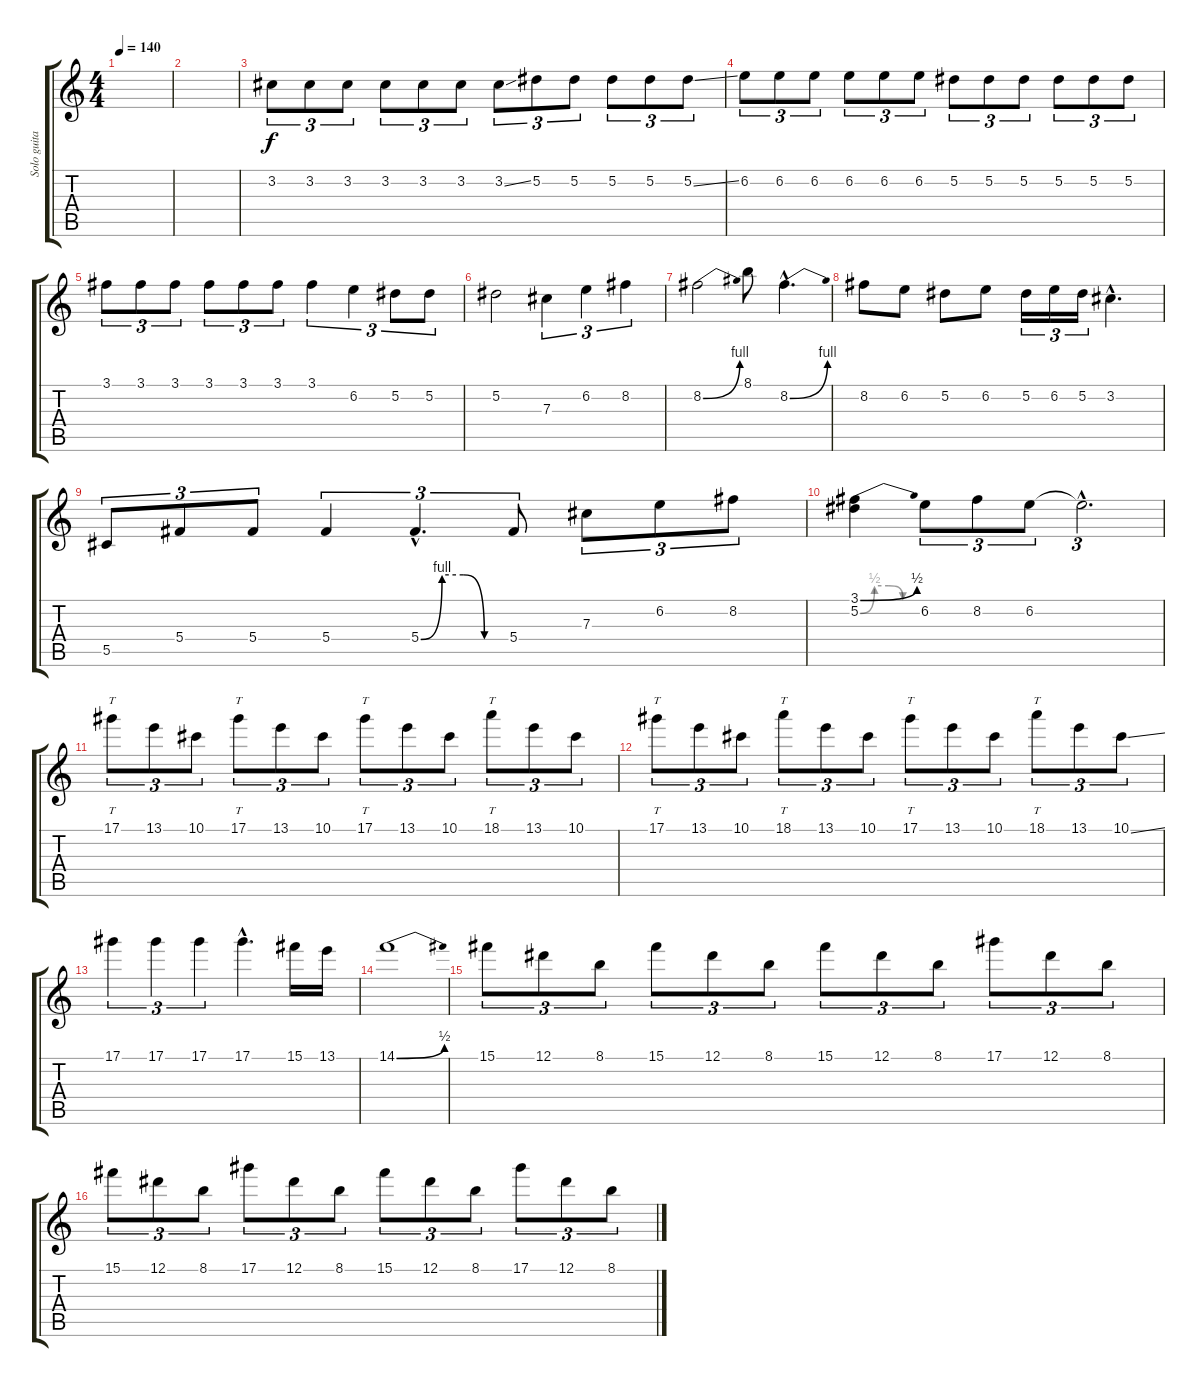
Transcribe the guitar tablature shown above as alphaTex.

\track ("Solo guitar 1" "Solo guita") {instrument overdrivenguitar}
\staff {score tabs}
\tuning (Eb4 Bb3 Gb3 Db3 Ab2 Db2) {hide}
\ts (4 4)
\tempo 140
\clef g2
\ks c
|
|
3.2.8{tu (3 2)} 3.2.8{tu (3 2)} 3.2.8{tu (3 2)} 3.2.8{tu (3 2)} 3.2.8{tu (3 2)} 3.2.8{tu (3 2)} 3.2{ss}.8{tu (3 2)} 5.2.8{tu (3 2)} 5.2.8{tu (3 2)} 5.2.8{tu (3 2)} 5.2.8{tu (3 2)} 5.2{ss}.8{tu (3 2)} |
6.2.8{tu (3 2)} 6.2.8{tu (3 2)} 6.2.8{tu (3 2)} 6.2.8{tu (3 2)} 6.2.8{tu (3 2)} 6.2.8{tu (3 2)} 5.2.8{tu (3 2)} 5.2.8{tu (3 2)} 5.2.8{tu (3 2)} 5.2.8{tu (3 2)} 5.2.8{tu (3 2)} 5.2.8{tu (3 2)} |
3.1.8{tu (3 2)} 3.1.8{tu (3 2)} 3.1.8{tu (3 2)} 3.1.8{tu (3 2)} 3.1.8{tu (3 2)} 3.1.8{tu (3 2)} 3.1.4{tu (3 2)} 6.2.4{tu (3 2)} 5.2.8{tu (3 2)} 5.2.8{tu (3 2)} |
5.2.2 7.3.4{tu (3 2)} 6.2.4{tu (3 2)} 8.2.4{tu (3 2)} |
8.2{be (bend 0 0 60 4)}.2 8.1.8 8.2{be (bend 0 0 60 4) hac}.4{d} |
8.2.8 6.2.8 5.2.8 6.2.8 5.2.16{tu (3 2)} 6.2.16{tu (3 2)} 5.2.16{tu (3 2)} 3.2{hac}.4{d} |
5.5.8{tu (3 2)} 5.4.8{tu (3 2)} 5.4.8{tu (3 2)} 5.4.4{tu (3 2)} 5.4{be (custom 0 0 15 4 30 4 45 0 60 0) hac}.4{d tu (3 2)} 5.4.8{tu (3 2)} 7.3.8{tu (3 2)} 6.2.8{tu (3 2)} 8.2.8{tu (3 2)} |
(3.1{be (bend 0 0 60 2)} 5.2{be (custom 0 0 15 2 30 2 45 0 60 0)}).4 6.2.8{tu (3 2)} 8.2.8{tu (3 2)} 6.2.8{tu (3 2)} 6.2{hac t}.2{d tu (3 2)} |
17.1.8{tt tu (3 2)} 13.1.8{tu (3 2)} 10.1.8{tu (3 2)} 17.1.8{tt tu (3 2)} 13.1.8{tu (3 2)} 10.1.8{tu (3 2)} 17.1.8{tt tu (3 2)} 13.1.8{tu (3 2)} 10.1.8{tu (3 2)} 18.1.8{tt tu (3 2)} 13.1.8{tu (3 2)} 10.1.8{tu (3 2)} |
17.1.8{tt tu (3 2)} 13.1.8{tu (3 2)} 10.1.8{tu (3 2)} 18.1.8{tt tu (3 2)} 13.1.8{tu (3 2)} 10.1.8{tu (3 2)} 17.1.8{tt tu (3 2)} 13.1.8{tu (3 2)} 10.1.8{tu (3 2)} 18.1.8{tt tu (3 2)} 13.1.8{tu (3 2)} 10.1{ss}.8{tu (3 2)} |
17.1.4{tu (3 2)} 17.1.4{tu (3 2)} 17.1.4{tu (3 2)} 17.1{hac}.4{d} 15.1.16 13.1.16 |
14.1{be (bend 0 0 60 2)}.1 |
15.1.8{tu (3 2)} 12.1.8{tu (3 2)} 8.1.8{tu (3 2)} 15.1.8{tu (3 2)} 12.1.8{tu (3 2)} 8.1.8{tu (3 2)} 15.1.8{tu (3 2)} 12.1.8{tu (3 2)} 8.1.8{tu (3 2)} 17.1.8{tu (3 2)} 12.1.8{tu (3 2)} 8.1.8{tu (3 2)} |
15.1.8{tu (3 2)} 12.1.8{tu (3 2)} 8.1.8{tu (3 2)} 17.1.8{tu (3 2)} 12.1.8{tu (3 2)} 8.1.8{tu (3 2)} 15.1.8{tu (3 2)} 12.1.8{tu (3 2)} 8.1.8{tu (3 2)} 17.1.8{tu (3 2)} 12.1.8{tu (3 2)} 8.1.8{tu (3 2)}
